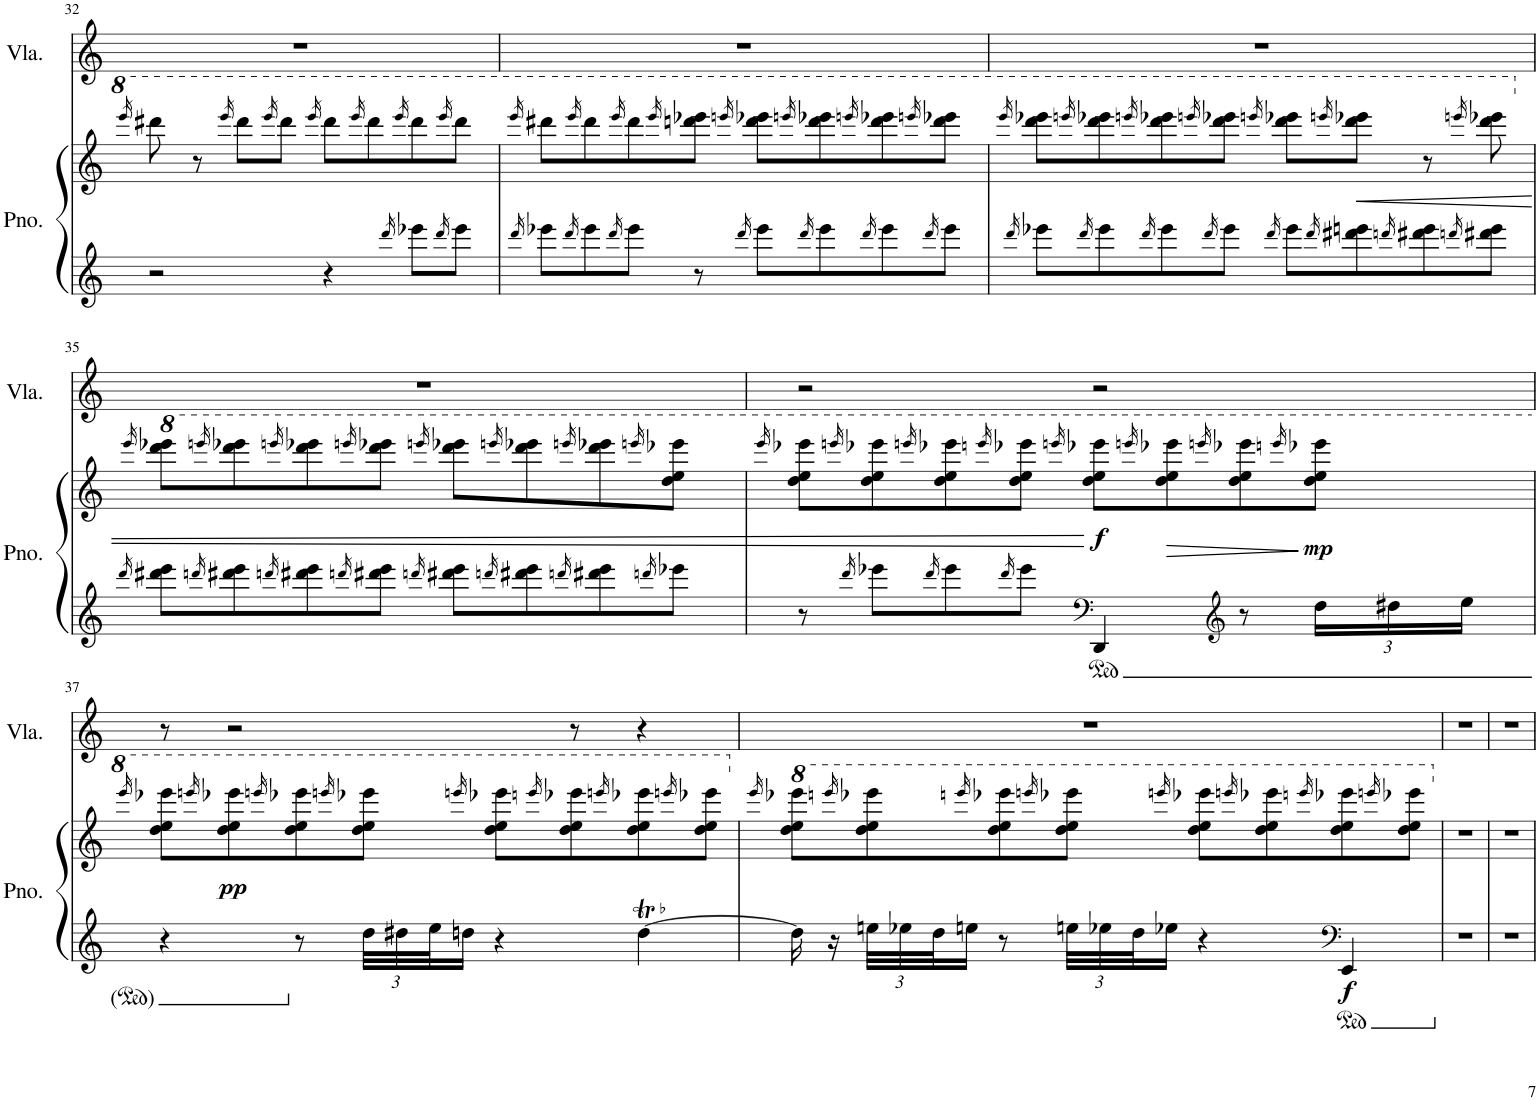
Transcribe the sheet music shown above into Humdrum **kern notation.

**kern	**kern	**dynam	**kern
*part2	*part2	*part2	*part1
*staff3	*staff2	*staff2/3	*staff1
*I"Piano	*	*	*I"Viola
*I'Pno.	*	*	*I'Vla.
!!LO:PB:g=z
*clefG2	*clefG2	*	*clefG2
*k[]	*k[]	*	*k[]
*M4/4	*M4/4	*	*M4/4
=32	=32	=32	=32
.	16qeeee/	.	.
2r	8dddd#X\	.	1r
.	8r	.	.
.	16qeeee/	.	.
.	8dddd#\L	.	.
.	16qeeee/	.	.
.	8dddd#\J	.	.
.	16qeeee/	.	.
4r	8dddd#\L	.	.
.	16qeeee/	.	.
.	8dddd#\	.	.
16qddd/	16qeeee/	.	.
8eee-X\L	8dddd#\	.	.
16qddd/	16qeeee/	.	.
8eee-\J	8dddd#\J	.	.
=33	=33	=33	=33
16qddd/	16qeeee/	.	.
8eee-X\L	8dddd#X\L	.	1r
16qddd/	16qeeee/	.	.
8eee-\	8dddd#\	.	.
16qddd/	16qeeee/	.	.
8eee-\J	8dddd#\	.	.
.	16qeeee/	.	.
8r	8ddddn\ 8eeee-X\J	.	.
16qddd/	16qeeeen/	.	.
8eee-\L	8dddd\ 8eeee-X\L	.	.
16qddd/	16qeeeen/	.	.
8eee-\	8dddd\ 8eeee-X\	.	.
16qddd/	16qeeeen/	.	.
8eee-\	8dddd\ 8eeee-X\	.	.
16qddd/	16qeeeen/	.	.
8eee-\J	8dddd\ 8eeee-X\J	.	.
=34	=34	=34	=34
16qddd/	16qeeee/	.	.
8eee-X\L	8dddd\ 8eeee-X\L	.	1r
16qddd/	16qeeeen/	.	.
8eee-\	8dddd\ 8eeee-X\	.	.
16qddd/	16qeeeen/	.	.
8eee-\	8dddd\ 8eeee-X\	.	.
16qddd/	16qeeeen/	.	.
8eee-\J	8dddd\ 8eeee-X\J	.	.
16qddd/	16qeeeen/	.	.
8eee-\L	8dddd\ 8eeee-X\L	.	.
16qddd/	16qeeeen/	.	.
8ddd#X\ 8eeen\	8dddd\ 8eeee-X\J	.	.
16qdddn/	.	.	.
8ddd#X\ 8eee\	8r	.	.
16qdddn/	16qeeeen/	.	.
8ddd#X\ 8eee\J	8dddd\ 8eeee-X\	.	.
!!LO:LB:g=z
=35	=35	=35	=35
16qddd/	16qeeee/	.	.
8ddd#X\ 8eee\L	8dddd\ 8eeee-X\L	.	1r
16qdddn/	16qeeeen/	.	.
8ddd#X\ 8eee\	8dddd\ 8eeee-X\	.	.
16qdddn/	16qeeeen/	.	.
8ddd#X\ 8eee\	8dddd\ 8eeee-X\	.	.
16qdddn/	16qeeeen/	.	.
8ddd#X\ 8eee\J	8dddd\ 8eeee-X\J	.	.
16qdddn/	16qeeeen/	.	.
8ddd#X\ 8eee\L	8dddd\ 8eeee-X\L	.	.
16qdddn/	16qeeeen/	.	.
8ddd#X\ 8eee\	8dddd\ 8eeee-X\	.	.
16qdddn/	16qeeeen/	.	.
8ddd#X\ 8eee\	8dddd\ 8eeee-X\	.	.
16qdddn/	16qeeeen/	.	.
8eee-X\J	8ddd\ 8eee\ 8eeee-X\J	.	.
=36	=36	=36	=36
.	16qeeee/	.	.
8r	8ddd\ 8eee\ 8eeee-X\L	.	2r
16qddd/	16qeeeen/	.	.
8eee-X\L	8ddd\ 8eee\ 8eeee-X\	.	.
16qddd/	16qeeeen/	.	.
8eee-\	8ddd\ 8eee\ 8eeee-X\	.	.
16qddd/	16qeeeen/	.	.
8eee-\J	8ddd\ 8eee\ 8eeee-X\J	.	.
*clefF4	*	*	*
.	16qeeeen/	.	.
!	!	!LO:DY:b	!
4DD/	8ddd\ 8eee\ 8eeee-X\L	f	2r
.	16qeeeen/	.	.
.	8ddd\ 8eee\ 8eeee-X\	.	.
*clefG2	*	*	*
.	16qeeeen/	.	.
8r	8ddd\ 8eee\ 8eeee-X\	.	.
.	16qeeeen/	.	.
*Xbrackettup	*	*	*
!	!	!LO:DY:b	!
24dd\LL	8ddd\ 8eee\ 8eeee-X\J	mp	.
24dd#X\	.	.	.
24ee\JJ	.	.	.
!!LO:LB:g=z
=37	=37	=37	=37
.	16qeeee/	.	.
4r	8ddd\ 8eee\ 8eeee-X\L	.	8r
.	16qeeeen/	.	.
!	!	!LO:DY:b	!
.	8ddd\ 8eee\ 8eeee-X\	pp	2r
.	16qeeeen/	.	.
8r	8ddd\ 8eee\ 8eeee-X\	.	.
.	16qeeeen/	.	.
48dd\LLL	8ddd\ 8eee\ 8eeee-X\J	.	.
48dd#X\	.	.	.
48ee\J	.	.	.
16ddn\JJ	.	.	.
.	16qeeeen/	.	.
4r	8ddd\ 8eee\ 8eeee-X\L	.	.
.	16qeeeen/	.	.
.	8ddd\ 8eee\ 8eeee-X\	.	8r
.	16qeeeen/	.	.
[4ddT\	8ddd\ 8eee\ 8eeee-X\	.	4r
.	16qeeeen/	.	.
.	8ddd\ 8eee\ 8eeee-X\J	.	.
=38	=38	=38	=38
.	16qeeee/	.	.
16dd\]	8ddd\ 8eee\ 8eeee-X\L	.	1r
16r	.	.	.
.	16qeeeen/	.	.
48een\LLL	8ddd\ 8eee\ 8eeee-X\	.	.
48ee-X\	.	.	.
48dd\J	.	.	.
16een\JJ	.	.	.
.	16qeeeen/	.	.
8r	8ddd\ 8eee\ 8eeee-X\	.	.
.	16qeeeen/	.	.
48een\LLL	8ddd\ 8eee\ 8eeee-X\J	.	.
48ee-X\	.	.	.
48dd\J	.	.	.
16ee-X\JJ	.	.	.
.	16qeeeen/	.	.
4r	8ddd\ 8eee\ 8eeee-X\L	.	.
.	16qeeeen/	.	.
.	8ddd\ 8eee\ 8eeee-X\	.	.
*clefF4	*	*	*
.	16qeeeen/	.	.
!	!	!LO:DY:b=2	!
4EE/	8ddd\ 8eee\ 8eeee-X\	f	.
.	16qeeeen/	.	.
.	8ddd\ 8eee\ 8eeee-X\J	.	.
=39	=39	=39	=39
1r	1r	.	1r
=40	=40	=40	=40
1r	1r	.	1r
=	=	=	=
*-	*-	*-	*-
